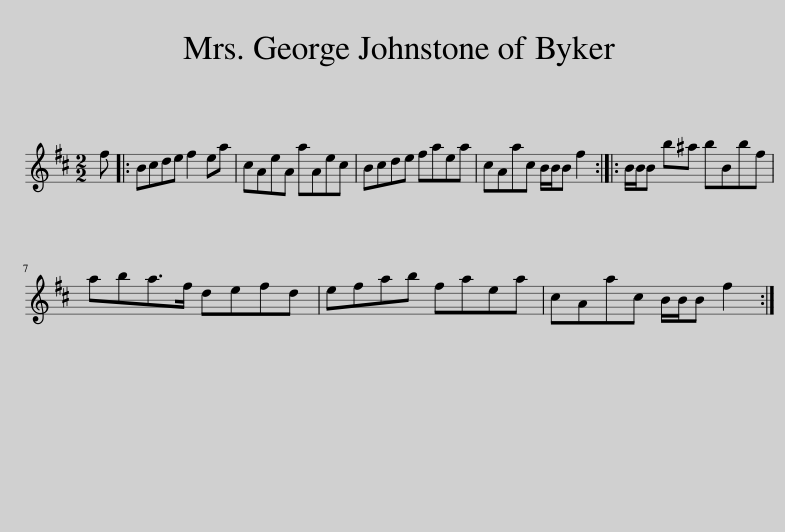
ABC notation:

X:1
L:1/8
M:2/2
I:linebreak $
K:Bmin
V:1 treble
V:1
 f |: Bcde f2 ea | cAeA aAec | Bcde faea | cAac B/B/B f2 :: %5
 B/B/B b^a bBbf |$ aba>f defd | efab faea | cAac B/B/B f2 :| %9
